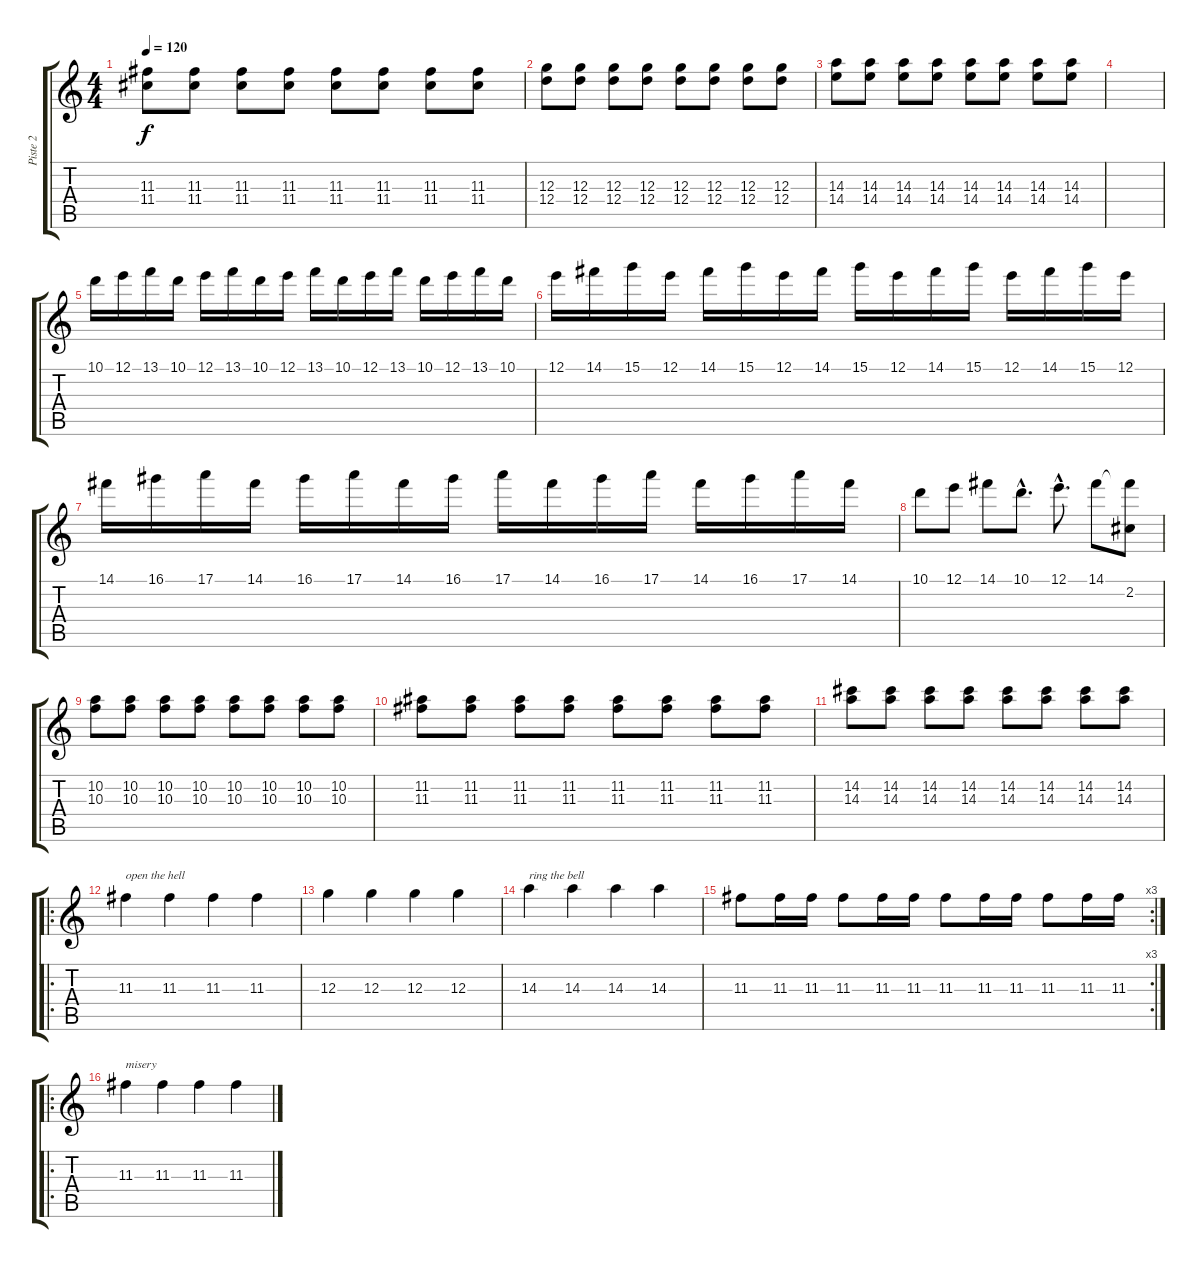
\track ("Piste 2" "Piste 2") {instrument distortionguitar}
\staff {score tabs}
\tuning (E4 B3 G3 D3 A2 E2) {hide}
\ts (4 4)
\tempo 120
\clef g2
\ks c
(11.3 11.4).8{dy f} (11.3 11.4).8 (11.3 11.4).8 (11.3 11.4).8 (11.3 11.4).8 (11.3 11.4).8 (11.3 11.4).8 (11.3 11.4).8 |
(12.3 12.4).8 (12.3 12.4).8 (12.3 12.4).8 (12.3 12.4).8 (12.3 12.4).8 (12.3 12.4).8 (12.3 12.4).8 (12.3 12.4).8 |
(14.3 14.4).8 (14.3 14.4).8 (14.3 14.4).8 (14.3 14.4).8 (14.3 14.4).8 (14.3 14.4).8 (14.3 14.4).8 (14.3 14.4).8 |
|
10.1.16{volume 16} 12.1.16 13.1.16 10.1.16 12.1.16 13.1.16 10.1.16 12.1.16 13.1.16 10.1.16 12.1.16 13.1.16 10.1.16 12.1.16 13.1.16 10.1.16 |
12.1.16 14.1.16 15.1.16 12.1.16 14.1.16 15.1.16 12.1.16 14.1.16 15.1.16 12.1.16 14.1.16 15.1.16 12.1.16 14.1.16 15.1.16 12.1.16 |
14.1.16 16.1.16 17.1.16 14.1.16 16.1.16 17.1.16 14.1.16 16.1.16 17.1.16 14.1.16 16.1.16 17.1.16 14.1.16 16.1.16 17.1.16 14.1.16 |
10.1.8 12.1.8 14.1.8 10.1{hac}.8{d} 12.1{hac}.8{d} 14.1.8 (14.1{t} 2.2).8 |
(10.2 10.3).8 (10.2 10.3).8 (10.2 10.3).8 (10.2 10.3).8 (10.2 10.3).8 (10.2 10.3).8 (10.2 10.3).8 (10.2 10.3).8 |
(11.2 11.3).8 (11.2 11.3).8 (11.2 11.3).8 (11.2 11.3).8 (11.2 11.3).8 (11.2 11.3).8 (11.2 11.3).8 (11.2 11.3).8 |
(14.2 14.3).8 (14.2 14.3).8 (14.2 14.3).8 (14.2 14.3).8 (14.2 14.3).8 (14.2 14.3).8 (14.2 14.3).8 (14.2 14.3).8 |
\ro
11.3.4{txt "open the hell"} 11.3.4 11.3.4 11.3.4 |
12.3.4 12.3.4 12.3.4 12.3.4 |
14.3.4{txt "ring the bell"} 14.3.4 14.3.4 14.3.4 |
\rc 3
11.3.8 11.3.16 11.3.16 11.3.8 11.3.16 11.3.16 11.3.8 11.3.16 11.3.16 11.3.8 11.3.16 11.3.16 |
\ro
11.3.4{txt "misery"} 11.3.4 11.3.4 11.3.4
